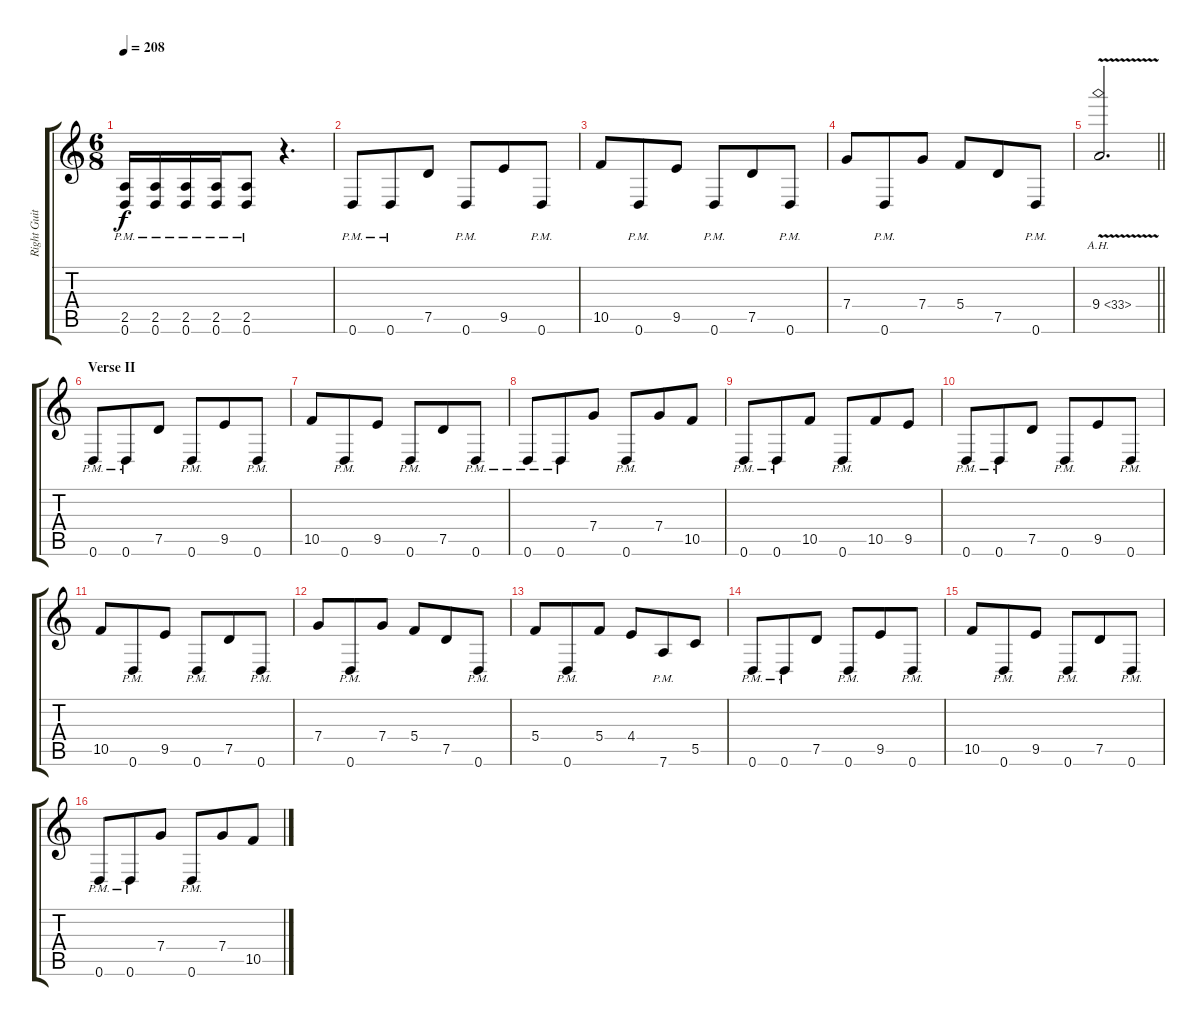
\track ("Right Guitar" "Right Guit") {instrument distortionguitar}
\staff {score tabs}
\tuning (D4 A3 F3 C3 G2 D2) {hide}
\ts (6 8)
\tempo 208
\clef g2
\ks c
(2.5{pm} 0.6{pm}).16{dy f} (2.5{pm} 0.6{pm}).16 (2.5{pm} 0.6{pm}).16 (2.5{pm} 0.6{pm}).16 (2.5{pm} 0.6{pm}).8 r.4{d} |
0.6{pm}.8 0.6{pm}.8 7.5.8 0.6{pm}.8 9.5.8 0.6{pm}.8 |
10.5.8 0.6{pm}.8 9.5.8 0.6{pm}.8 7.5.8 0.6{pm}.8 |
7.4.8 0.6{pm}.8 7.4.8 5.4.8 7.5.8 0.6{pm}.8 |
\barLineRight lightlight
9.4{ah 24 v}.2{d} |
\section ("" "Verse II")
0.6{pm}.8 0.6{pm}.8 7.5.8 0.6{pm}.8 9.5.8 0.6{pm}.8 |
10.5.8 0.6{pm}.8 9.5.8 0.6{pm}.8 7.5.8 0.6{pm}.8 |
0.6{pm}.8 0.6{pm}.8 7.4.8 0.6{pm}.8 7.4.8 10.5.8 |
0.6{pm}.8 0.6{pm}.8 10.5.8 0.6{pm}.8 10.5.8 9.5.8 |
0.6{pm}.8 0.6{pm}.8 7.5.8 0.6{pm}.8 9.5.8 0.6{pm}.8 |
10.5.8 0.6{pm}.8 9.5.8 0.6{pm}.8 7.5.8 0.6{pm}.8 |
7.4.8 0.6{pm}.8 7.4.8 5.4.8 7.5.8 0.6{pm}.8 |
5.4.8 0.6{pm}.8 5.4.8 4.4.8 7.6{pm}.8 5.5.8 |
0.6{pm}.8 0.6{pm}.8 7.5.8 0.6{pm}.8 9.5.8 0.6{pm}.8 |
10.5.8 0.6{pm}.8 9.5.8 0.6{pm}.8 7.5.8 0.6{pm}.8 |
0.6{pm}.8 0.6{pm}.8 7.4.8 0.6{pm}.8 7.4.8 10.5.8
